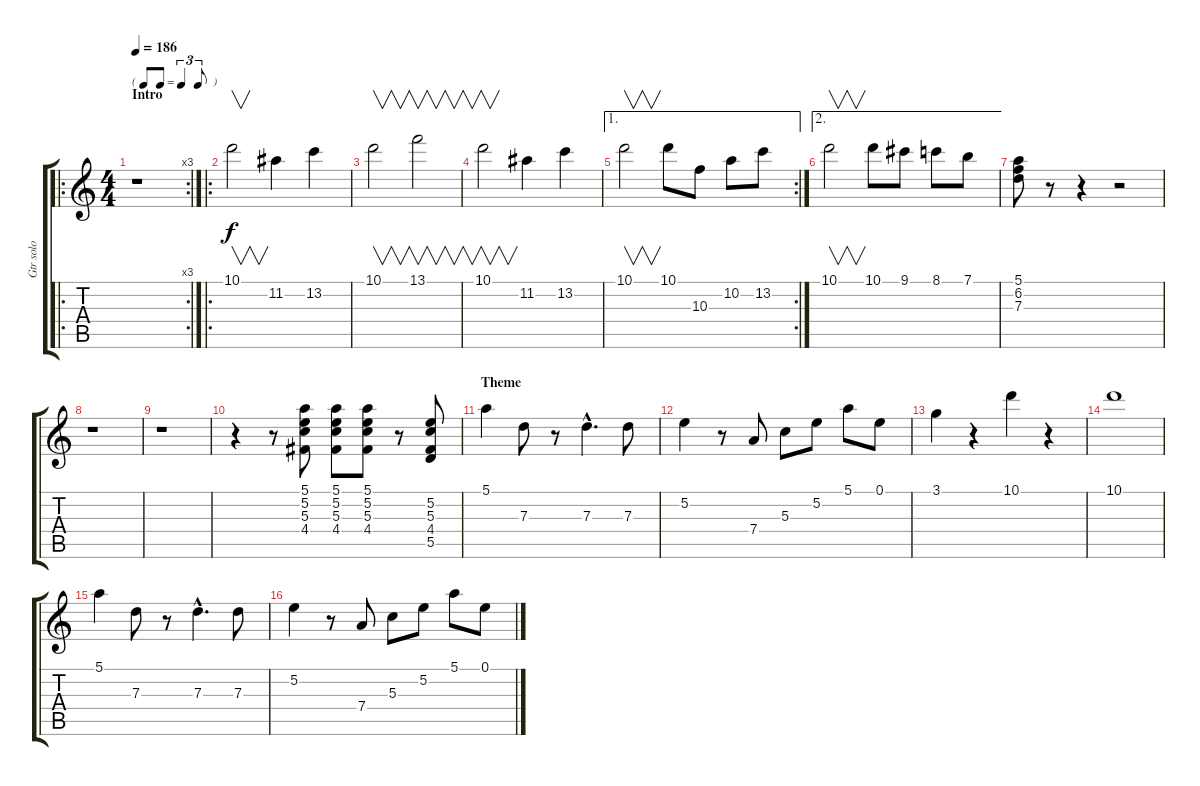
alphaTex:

\track ("Gtr solo" "Gtr solo") {instrument acousticguitarsteel}
\staff {score tabs}
\tuning (E4 B3 G3 D3 A2 E2) {hide}
\ro
\rc 3
\ts (4 4)
\tf triplet8th
\section ("" "Intro")
\tempo 186
\clef g2
\ks c
r.1{dy f instrument acousticguitarsteel} |
\ro
10.1.2{v} 11.2.4 13.2.4 |
10.1.2{v} 13.1.2{v} |
10.1.2{v} 11.2.4 13.2.4 |
\ae 1
\rc 2
10.1.2{v} 10.1.8 10.3.8 10.2.8 13.2.8 |
\ae 2
10.1.2{v} 10.1.8 9.1.8 8.1.8 7.1.8 |
(5.1 6.2 7.3).8 r.8 r.4 r.2 |
r.1 |
r.1 |
r.4 r.8 (5.1 5.2 5.3 4.4).8 (5.1 5.2 5.3 4.4).8 (5.1 5.2 5.3 4.4).8 r.8 (5.2 5.3 4.4 5.5).8 |
\section ("" "Theme")
5.1.4 7.3.8 r.8 7.3{hac}.4{d} 7.3.8 |
5.2.4 r.8 7.4.8 5.3.8 5.2.8 5.1.8 0.1.8 |
3.1.4 r.4 10.1.4 r.4 |
10.1.1 |
5.1.4 7.3.8 r.8 7.3{hac}.4{d} 7.3.8 |
5.2.4 r.8 7.4.8 5.3.8 5.2.8 5.1.8 0.1.8
